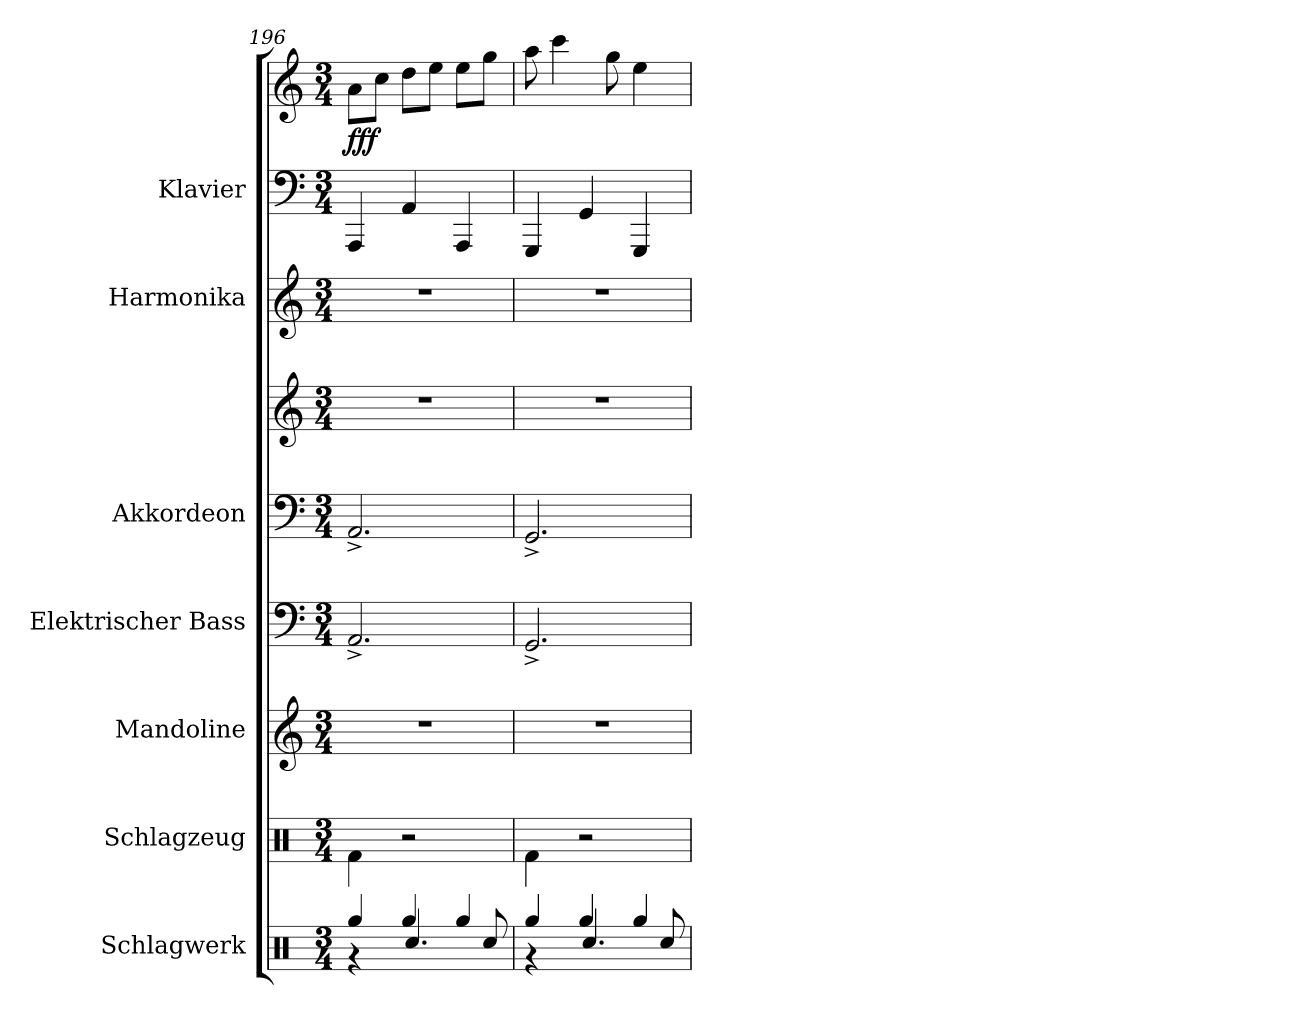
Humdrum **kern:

**kern	**kern	**kern	**kern	**kern	**kern	**kern	**kern	**kern	**dynam
*part7	*part6	*part5	*part4	*part3	*part3	*part2	*part1	*part1	*part1
*staff9	*staff8	*staff7	*staff6	*staff5	*staff4	*staff3	*staff2	*staff1	*staff1/2
*I"Schlagwerk	*I"Schlagzeug	*I"Mandoline	*I"Elektrischer Bass	*I"Akkordeon	*	*I"Harmonika	*I"Klavier	*	*
*I'Schlw.	*I'Schlgz.	*I'Mand.	*I'E-B.	*I'Akk.	*	*	*I'Klav.	*	*
*clefX	*clefX	*clefG2	*clefF4	*clefF4	*clefG2	*clefG2	*clefF4	*clefG2	*
*	*	*	*ITrd7c12	*	*	*	*	*	*
*k[]	*k[]	*k[]	*k[]	*k[]	*k[]	*k[]	*k[]	*k[]	*
*M3/4	*M3/4	*M3/4	*M3/4	*M3/4	*M3/4	*M3/4	*M3/4	*M3/4	*
=196	=196	=196	=196	=196	=196	=196	=196	=196	=196
*^	*	*	*	*	*	*	*	*	*
!	!	!	!	!	!	!	!	!	!	!LO:DY:b
4Rgg/	4r	4Rf\	2.r	2.AAA^/	2.AA^/	2.r	2.r	4AAA/	8a\L	fff
.	.	.	.	.	.	.	.	.	8cc\J	.
4Rgg/	4.Rcc/	2r	.	.	.	.	.	4AA/	8dd\L	.
.	.	.	.	.	.	.	.	.	8ee\J	.
4Rgg/	.	.	.	.	.	.	.	4AAA/	8ee\L	.
.	8Rcc/	.	.	.	.	.	.	.	8gg\J	.
=197	=197	=197	=197	=197	=197	=197	=197	=197	=197	=197
4Rgg/	4r	4Rf\	2.r	2.GGG^/	2.GG^/	2.r	2.r	4GGG/	8aa\	.
.	.	.	.	.	.	.	.	.	4ccc\	.
4Rgg/	4.Rcc/	2r	.	.	.	.	.	4GG/	.	.
.	.	.	.	.	.	.	.	.	8gg\	.
4Rgg/	.	.	.	.	.	.	.	4GGG/	4ee\	.
.	8Rcc/	.	.	.	.	.	.	.	.	.
*v	*v	*	*	*	*	*	*	*	*	*
=	=	=	=	=	=	=	=	=	=
*-	*-	*-	*-	*-	*-	*-	*-	*-	*-
